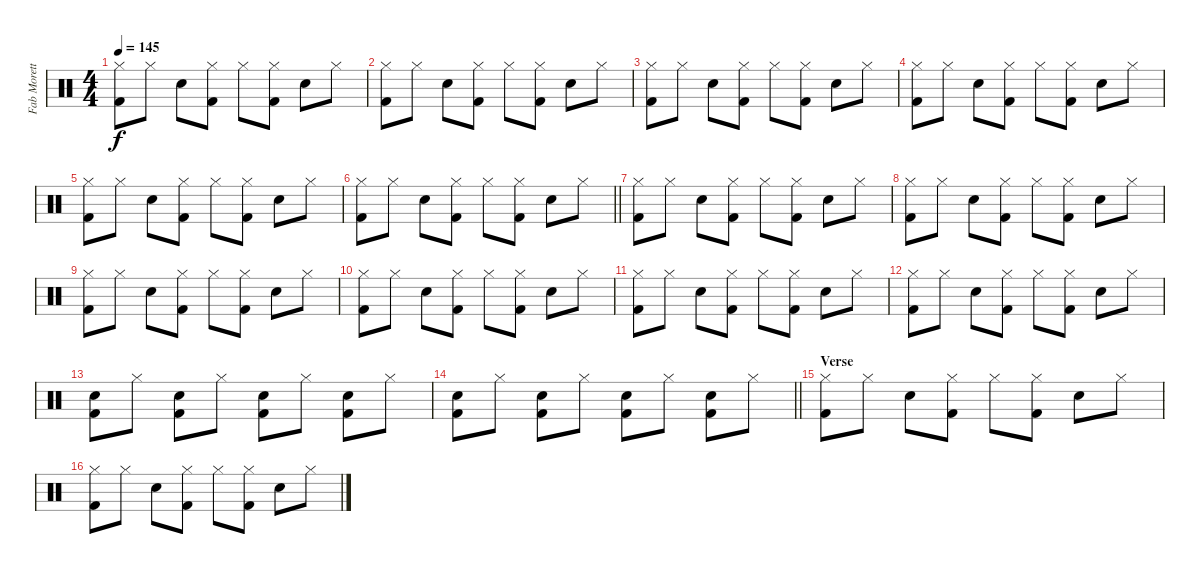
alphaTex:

\track ("Fab Moretti" "Fab Morett") {instrument percussion}
\staff {score}
\articulation defaults
\ts (4 4)
\tempo 145
\clef neutral
\ks c
("Hi-Hat (closed)" "Kick (hit) 2").8{dy f} "Hi-Hat (closed)".8 "Snare (hit) 2".8 ("Hi-Hat (closed)" "Kick (hit) 2").8 "Hi-Hat (closed)".8 ("Hi-Hat (closed)" "Kick (hit) 2").8 "Snare (hit) 2".8 "Hi-Hat (closed)".8 |
("Hi-Hat (closed)" "Kick (hit) 2").8 "Hi-Hat (closed)".8 "Snare (hit) 2".8 ("Hi-Hat (closed)" "Kick (hit) 2").8 "Hi-Hat (closed)".8 ("Hi-Hat (closed)" "Kick (hit) 2").8 "Snare (hit) 2".8 "Hi-Hat (closed)".8 |
("Hi-Hat (closed)" "Kick (hit) 2").8 "Hi-Hat (closed)".8 "Snare (hit) 2".8 ("Hi-Hat (closed)" "Kick (hit) 2").8 "Hi-Hat (closed)".8 ("Hi-Hat (closed)" "Kick (hit) 2").8 "Snare (hit) 2".8 "Hi-Hat (closed)".8 |
("Hi-Hat (closed)" "Kick (hit) 2").8 "Hi-Hat (closed)".8 "Snare (hit) 2".8 ("Hi-Hat (closed)" "Kick (hit) 2").8 "Hi-Hat (closed)".8 ("Hi-Hat (closed)" "Kick (hit) 2").8 "Snare (hit) 2".8 "Hi-Hat (closed)".8 |
("Hi-Hat (closed)" "Kick (hit) 2").8 "Hi-Hat (closed)".8 "Snare (hit) 2".8 ("Hi-Hat (closed)" "Kick (hit) 2").8 "Hi-Hat (closed)".8 ("Hi-Hat (closed)" "Kick (hit) 2").8 "Snare (hit) 2".8 "Hi-Hat (closed)".8 |
\barLineRight lightlight
("Hi-Hat (closed)" "Kick (hit) 2").8 "Hi-Hat (closed)".8 "Snare (hit) 2".8 ("Hi-Hat (closed)" "Kick (hit) 2").8 "Hi-Hat (closed)".8 ("Hi-Hat (closed)" "Kick (hit) 2").8 "Snare (hit) 2".8 "Hi-Hat (closed)".8 |
("Hi-Hat (closed)" "Kick (hit) 2").8 "Hi-Hat (closed)".8 "Snare (hit) 2".8 ("Hi-Hat (closed)" "Kick (hit) 2").8 "Hi-Hat (closed)".8 ("Hi-Hat (closed)" "Kick (hit) 2").8 "Snare (hit) 2".8 "Hi-Hat (closed)".8 |
("Hi-Hat (closed)" "Kick (hit) 2").8 "Hi-Hat (closed)".8 "Snare (hit) 2".8 ("Hi-Hat (closed)" "Kick (hit) 2").8 "Hi-Hat (closed)".8 ("Hi-Hat (closed)" "Kick (hit) 2").8 "Snare (hit) 2".8 "Hi-Hat (closed)".8 |
("Hi-Hat (closed)" "Kick (hit) 2").8 "Hi-Hat (closed)".8 "Snare (hit) 2".8 ("Hi-Hat (closed)" "Kick (hit) 2").8 "Hi-Hat (closed)".8 ("Hi-Hat (closed)" "Kick (hit) 2").8 "Snare (hit) 2".8 "Hi-Hat (closed)".8 |
("Hi-Hat (closed)" "Kick (hit) 2").8 "Hi-Hat (closed)".8 "Snare (hit) 2".8 ("Hi-Hat (closed)" "Kick (hit) 2").8 "Hi-Hat (closed)".8 ("Hi-Hat (closed)" "Kick (hit) 2").8 "Snare (hit) 2".8 "Hi-Hat (closed)".8 |
("Hi-Hat (closed)" "Kick (hit) 2").8 "Hi-Hat (closed)".8 "Snare (hit) 2".8 ("Hi-Hat (closed)" "Kick (hit) 2").8 "Hi-Hat (closed)".8 ("Hi-Hat (closed)" "Kick (hit) 2").8 "Snare (hit) 2".8 "Hi-Hat (closed)".8 |
("Hi-Hat (closed)" "Kick (hit) 2").8 "Hi-Hat (closed)".8 "Snare (hit) 2".8 ("Hi-Hat (closed)" "Kick (hit) 2").8 "Hi-Hat (closed)".8 ("Hi-Hat (closed)" "Kick (hit) 2").8 "Snare (hit) 2".8 "Hi-Hat (closed)".8 |
("Snare (hit) 2" "Kick (hit) 2").8 "Hi-Hat (closed)".8 ("Snare (hit) 2" "Kick (hit) 2").8 "Hi-Hat (closed)".8 ("Snare (hit) 2" "Kick (hit) 2").8 "Hi-Hat (closed)".8 ("Snare (hit) 2" "Kick (hit) 2").8 "Hi-Hat (closed)".8 |
\barLineRight lightlight
("Snare (hit) 2" "Kick (hit) 2").8 "Hi-Hat (closed)".8 ("Snare (hit) 2" "Kick (hit) 2").8 "Hi-Hat (closed)".8 ("Snare (hit) 2" "Kick (hit) 2").8 "Hi-Hat (closed)".8 ("Snare (hit) 2" "Kick (hit) 2").8 "Hi-Hat (closed)".8 |
\section ("" "Verse")
("Hi-Hat (closed)" "Kick (hit) 2").8 "Hi-Hat (closed)".8 "Snare (hit) 2".8 ("Hi-Hat (closed)" "Kick (hit) 2").8 "Hi-Hat (closed)".8 ("Hi-Hat (closed)" "Kick (hit) 2").8 "Snare (hit) 2".8 "Hi-Hat (closed)".8 |
("Hi-Hat (closed)" "Kick (hit) 2").8 "Hi-Hat (closed)".8 "Snare (hit) 2".8 ("Hi-Hat (closed)" "Kick (hit) 2").8 "Hi-Hat (closed)".8 ("Hi-Hat (closed)" "Kick (hit) 2").8 "Snare (hit) 2".8 "Hi-Hat (closed)".8
